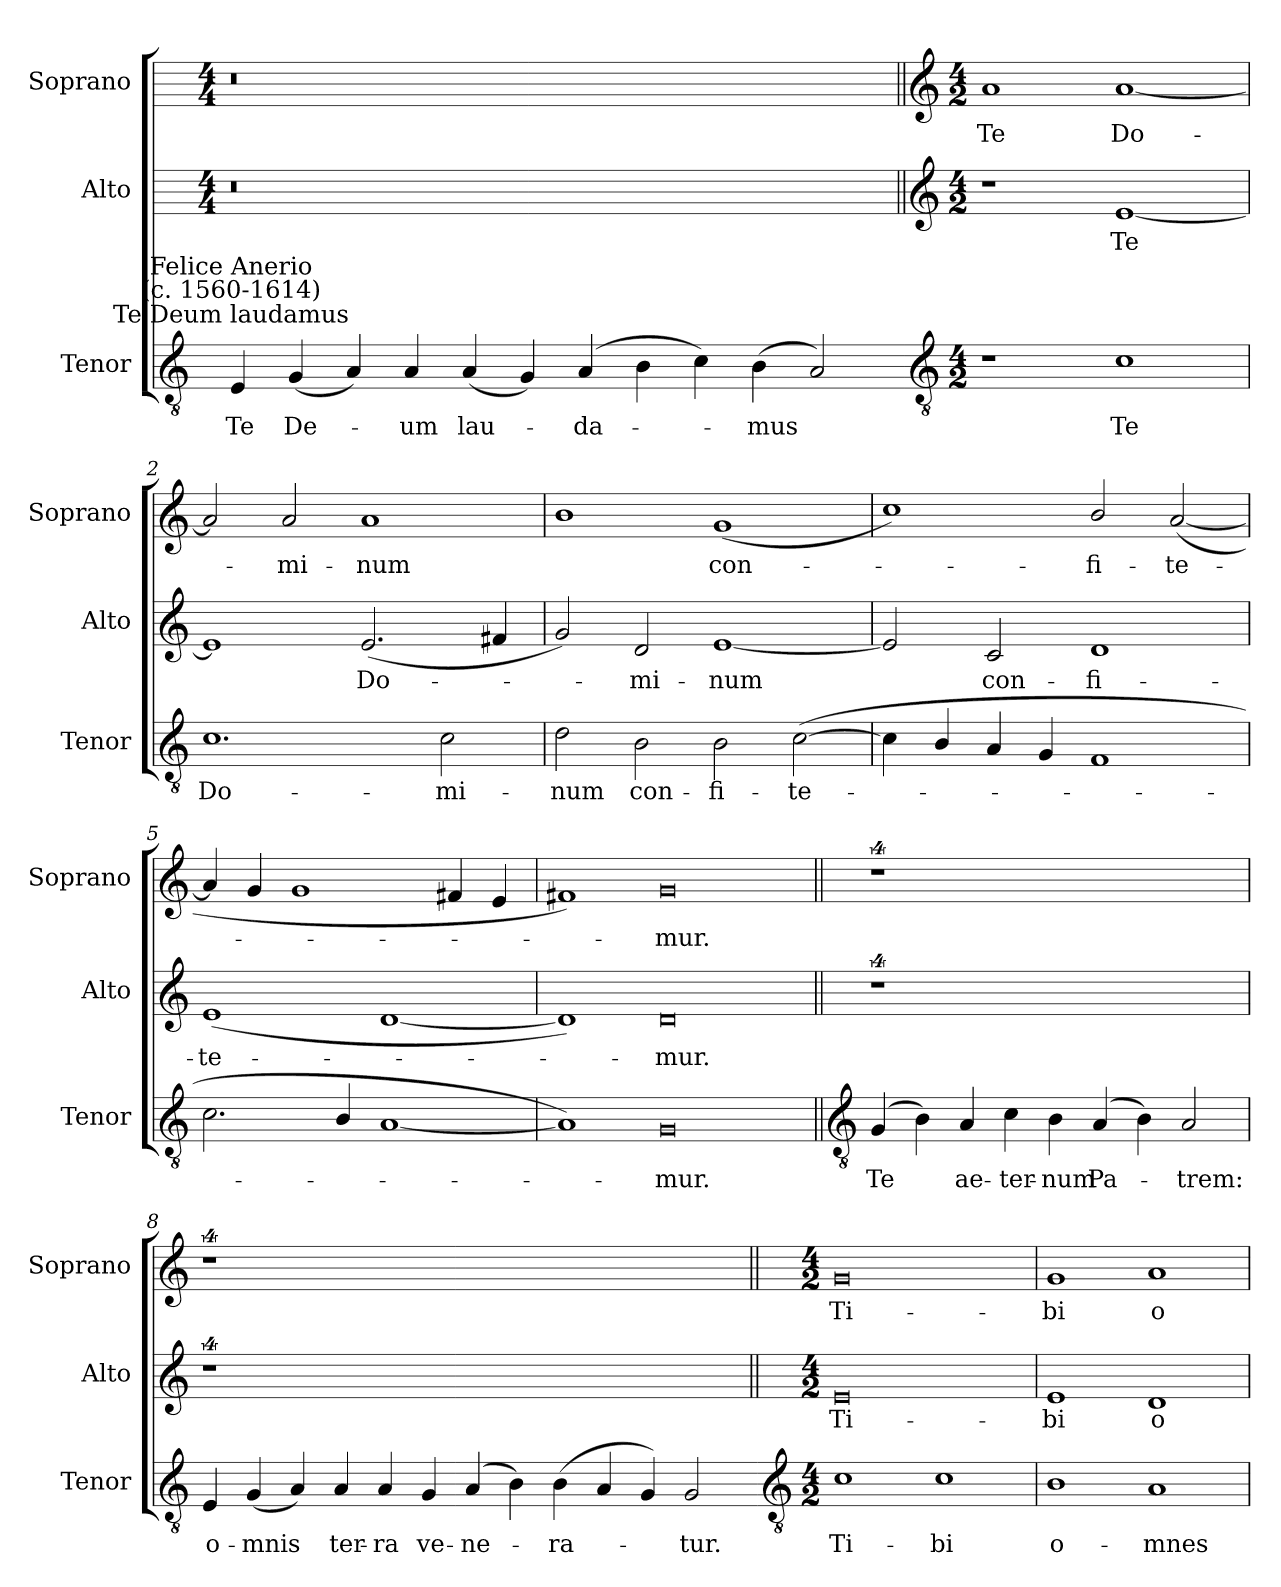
**kern	**text	**kern	**text	**kern	**text
*part3	*part3	*part2	*part2	*part1	*part1
*staff3	*staff3	*staff2	*staff2	*staff1	*staff1
*I"Tenor	*	*I"Alto	*	*I"Soprano	*
*I'Tenor	*	*I'Alto	*	*I'Soprano	*
*clefGv2	*	*	*	*	*
*k[]	*	*	*	*	*
*C:	*	*	*	*	*
*	*	*M4/4	*	*M4/4	*
=	=	=	=	=	=
!LO:TX:a:cj:t=Te Deum laudamus	!	!	!	!	!
!LO:TX:a:cj:t=Felice Anerio\n(c. 1560-1614)	!	!	!	!	!
!	!LO:LY:b	!	!	!	!
4E	Te	0.r	.	0.r	.
!	!LO:LY:b	!	!	!	!
(<4G	De-	.	.	.	.
4A)	.	.	.	.	.
!	!LO:LY:b	!	!	!	!
4A	um	.	.	.	.
!	!LO:LY:b	!	!	!	!
(<4A	lau-	.	.	.	.
4G)	.	.	.	.	.
!	!LO:LY:b	!	!	!	!
(<4A	da-	.	.	.	.
4B	.	.	.	.	.
4c)	.	.	.	.	.
!	!LO:LY:b	!	!	!	!
(<4B	mus	.	.	.	.
2A)	.	.	.	.	.
!!LO:LB:g=z
=1-	=1||	=1||	=1||	=1||	=1||
*clefGv2	*	*clefG2	*	*clefG2	*
*	*	*k[]	*	*k[]	*
*	*	*C:	*	*C:	*
*M4/2	*	*M4/2	*	*M4/2	*
!	!	!	!	!	!LO:LY:b
1r	.	1r	.	1a	Te
!	!LO:LY:b	!	!LO:LY:b	!	!LO:LY:b
1c	Te	[1e	Te	[1a	Do-
=2	=2	=2	=2	=2	=2
!	!LO:LY:b	!	!	!	!
1.c	Do-	1e]	.	2a]	.
!	!	!	!	!	!LO:LY:b
.	.	.	.	2a	mi-
!	!	!	!LO:LY:b	!	!LO:LY:b
.	.	(<2.e	Do-	1a	-num
!	!LO:LY:b	!	!	!	!
2c	-mi-	.	.	.	.
.	.	4f#X	.	.	.
=3	=3	=3	=3	=3	=3
!	!LO:LY:b	!	!	!	!
2d	-num	2g)	.	1b	.
!	!LO:LY:b	!	!LO:LY:b	!	!
2B	con-	2d	mi-	.	.
!	!LO:LY:b	!	!LO:LY:b	!	!LO:LY:b
2B	-fi-	[1e	-num	(<1g	con-
!	!LO:LY:b	!	!	!	!
(<[2c	-te-	.	.	.	.
=4	=4	=4	=4	=4	=4
4c]	.	2e]	.	1cc/)	.
4B/	.	.	.	.	.
!	!	!	!LO:LY:b	!	!
4A	.	2c	con-	.	.
4G	.	.	.	.	.
!	!	!	!LO:LY:b	!	!LO:LY:b
1F	.	1d	-fi-	2b/	fi-
!	!	!	!	!	!LO:LY:b
.	.	.	.	(<[2a	-te-
=5	=5	=5	=5	=5	=5
!	!	!	!LO:LY:b	!	!
2.c	.	(<1e	-te-	4a]	.
.	.	.	.	4g	.
.	.	.	.	1g	.
4B/	.	.	.	.	.
[1A	.	[1d	.	.	.
.	.	.	.	4f#X	.
.	.	.	.	4e	.
=6	=6	=6	=6	=6	=6
1A])	.	1d])	.	1f#X)	.
!	!LO:LY:b	!	!LO:LY:b	!	!LO:LY:b
0G	mur.	0d	mur.	0g	mur.
!!LO:LB:g=z
=7||	=7||	=7||	=7||	=7||	=7||
*clefGv2	*	*	*	*	*
!	!LO:LY:b	!	!	!	!
(<4G	Te	4%9r	.	4%9r	.
4B)	.	.	.	.	.
!	!LO:LY:b	!	!	!	!
4A	ae-	.	.	.	.
!	!LO:LY:b	!	!	!	!
4c	-ter-	.	.	.	.
!	!LO:LY:b	!	!	!	!
4B	-num	.	.	.	.
!	!LO:LY:b	!	!	!	!
(<4A	Pa-	.	.	.	.
4B)	.	.	.	.	.
!	!LO:LY:b	!	!	!	!
2A	trem:	.	.	.	.
=8	=8	=8	=8	=8	=8
!	!LO:LY:b	!	!	!	!
4E	o-	4%13r	.	4%13r	.
!	!LO:LY:b	!	!	!	!
(<4G	-mnis	.	.	.	.
4A)	.	.	.	.	.
!	!LO:LY:b	!	!	!	!
4A	ter-	.	.	.	.
!	!LO:LY:b	!	!	!	!
4A	-ra	.	.	.	.
!	!LO:LY:b	!	!	!	!
4G	ve-	.	.	.	.
!	!LO:LY:b	!	!	!	!
(<4A	-ne-	.	.	.	.
4B)	.	.	.	.	.
!	!LO:LY:b	!	!	!	!
(<4B	ra-	.	.	.	.
4A	.	.	.	.	.
4G)	.	.	.	.	.
!	!LO:LY:b	!	!	!	!
2G	tur.	.	.	.	.
!!LO:LB:g=z
=9-	=9||	=9||	=9||	=9||	=9||
*clefGv2	*	*	*	*	*
*	*	*k[]	*	*k[]	*
*	*	*C:	*	*C:	*
*M4/2	*	*M4/2	*	*M4/2	*
!	!LO:LY:b	!	!LO:LY:b	!	!LO:LY:b
1c	Ti-	0e	Ti-	0g	Ti-
!	!LO:LY:b	!	!	!	!
1c	-bi	.	.	.	.
=10	=10	=10	=10	=10	=10
!	!LO:LY:b	!	!LO:LY:b	!	!LO:LY:b
1B	o-	1e	-bi	1g	-bi
!	!LO:LY:b	!	!LO:LY:b	!	!LO:LY:b
1A	-mnes	1d	o-	1a	o-
=	=	=	=	=	=
*-	*-	*-	*-	*-	*-
